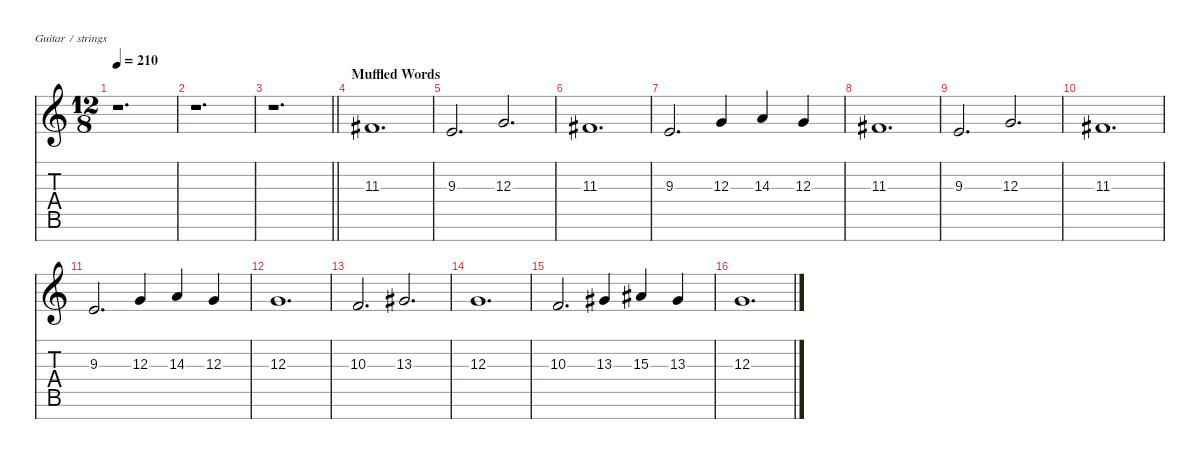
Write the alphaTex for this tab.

\defaultSystemsLayout 4
\hideDynamics
\bracketExtendMode nobrackets
\singleTrackTrackNamePolicy hidden
\multiTrackTrackNamePolicy hidden
\firstSystemTrackNameMode fullname
\firstSystemTrackNameOrientation horizontal
\otherSystemsTrackNameOrientation horizontal
\track ("Synth 2" "vln.") {instrument synthstrings1}
\staff {score tabs}
\tuning (E4 B3 G3 D3 A2 E2 B1)
\ts (12 8)
\tempo 210
\clef g2
\ks c
r.1{d dy f} |
r.1{d} |
\barLineRight lightlight
r.1{d} |
\section ("" "Muffled Words")
11.3{acc #}.1{d dy mp} |
9.3.2{d} 12.3.2{d} |
11.3{acc #}.1{d} |
9.3.2{d} 12.3.4 14.3.4 12.3.4 |
11.3{acc #}.1{d} |
9.3.2{d} 12.3.2{d} |
11.3{acc #}.1{d} |
9.3.2{d} 12.3.4 14.3.4 12.3.4 |
12.3.1{d dy mf} |
10.3.2{d} 13.3{acc #}.2{d} |
12.3.1{d} |
10.3.2{d} 13.3{acc #}.4 15.3{acc #}.4 13.3{acc #}.4 |
12.3.1{d}
